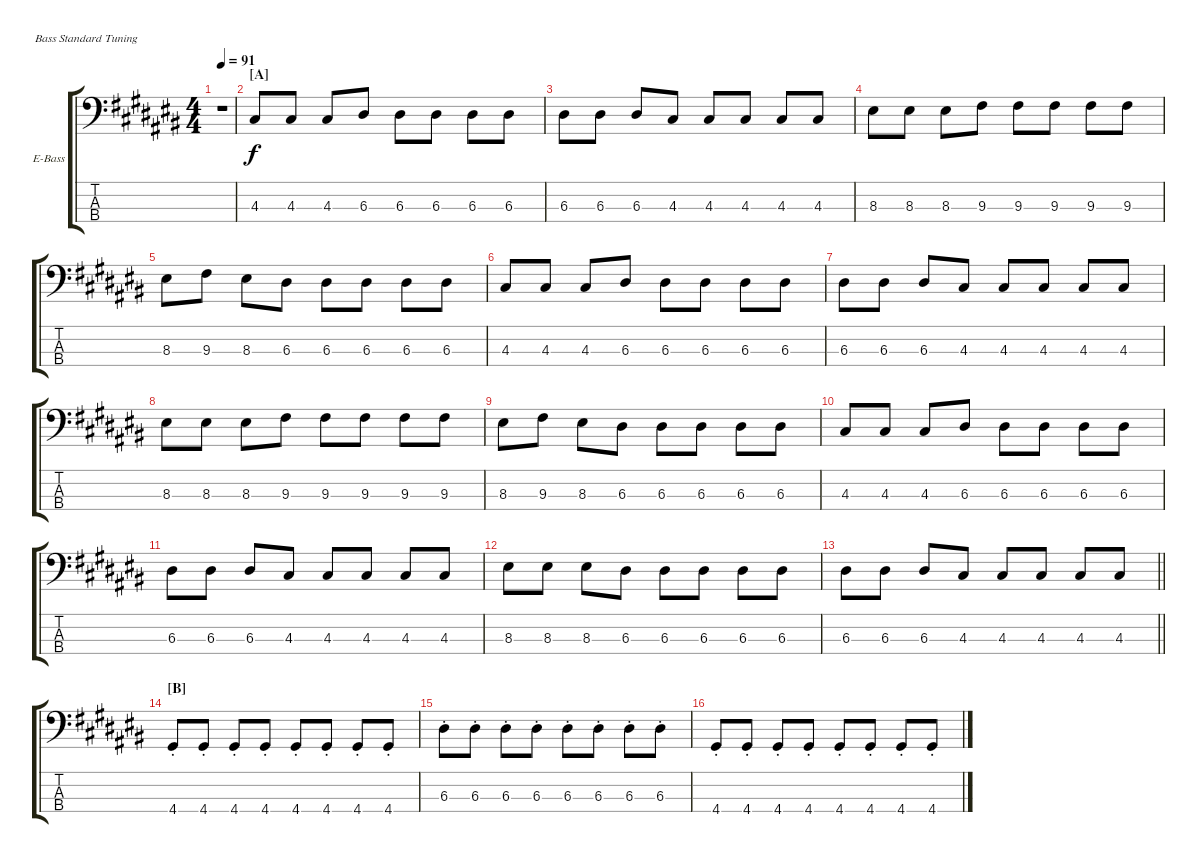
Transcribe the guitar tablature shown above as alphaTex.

\bracketExtendMode groupsimilarinstruments
\firstSystemTrackNameOrientation horizontal
\otherSystemsTrackNameOrientation horizontal
\track ("Nikolai Fraiture" "E-Bass") {instrument electricbasspick}
\staff {score tabs}
\tuning (G2 D2 A1 E1)
\ts (4 4)
\ac
\tempo 91
\clef f4
\ks c#
r.1{dy f instrument electricbasspick} |
\section ("A" "")
4.3.8 4.3.8 4.3.8 6.3.8 6.3.8 6.3.8 6.3.8 6.3.8 |
6.3.8 6.3.8 6.3.8 4.3.8 4.3.8 4.3.8 4.3.8 4.3.8 |
8.3.8 8.3.8 8.3.8 9.3.8 9.3.8 9.3.8 9.3.8 9.3.8 |
8.3.8 9.3.8 8.3.8 6.3.8 6.3.8 6.3.8 6.3.8 6.3.8 |
4.3.8 4.3.8 4.3.8 6.3.8 6.3.8 6.3.8 6.3.8 6.3.8 |
6.3.8 6.3.8 6.3.8 4.3.8 4.3.8 4.3.8 4.3.8 4.3.8 |
8.3.8 8.3.8 8.3.8 9.3.8 9.3.8 9.3.8 9.3.8 9.3.8 |
8.3.8 9.3.8 8.3.8 6.3.8 6.3.8 6.3.8 6.3.8 6.3.8 |
4.3.8 4.3.8 4.3.8 6.3.8 6.3.8 6.3.8 6.3.8 6.3.8 |
6.3.8 6.3.8 6.3.8 4.3.8 4.3.8 4.3.8 4.3.8 4.3.8 |
8.3.8 8.3.8 8.3.8 6.3.8 6.3.8 6.3.8 6.3.8 6.3.8 |
\barLineRight lightlight
6.3.8 6.3.8 6.3.8 4.3.8 4.3.8 4.3.8 4.3.8 4.3.8 |
\section ("B" "")
4.4{st}.8 4.4{st}.8 4.4{st}.8 4.4{st}.8 4.4{st}.8 4.4{st}.8 4.4{st}.8 4.4{st}.8 |
6.3{st}.8 6.3{st}.8 6.3{st}.8 6.3{st}.8 6.3{st}.8 6.3{st}.8 6.3{st}.8 6.3{st}.8 |
4.4{st}.8 4.4{st}.8 4.4{st}.8 4.4{st}.8 4.4{st}.8 4.4{st}.8 4.4{st}.8 4.4{st}.8
